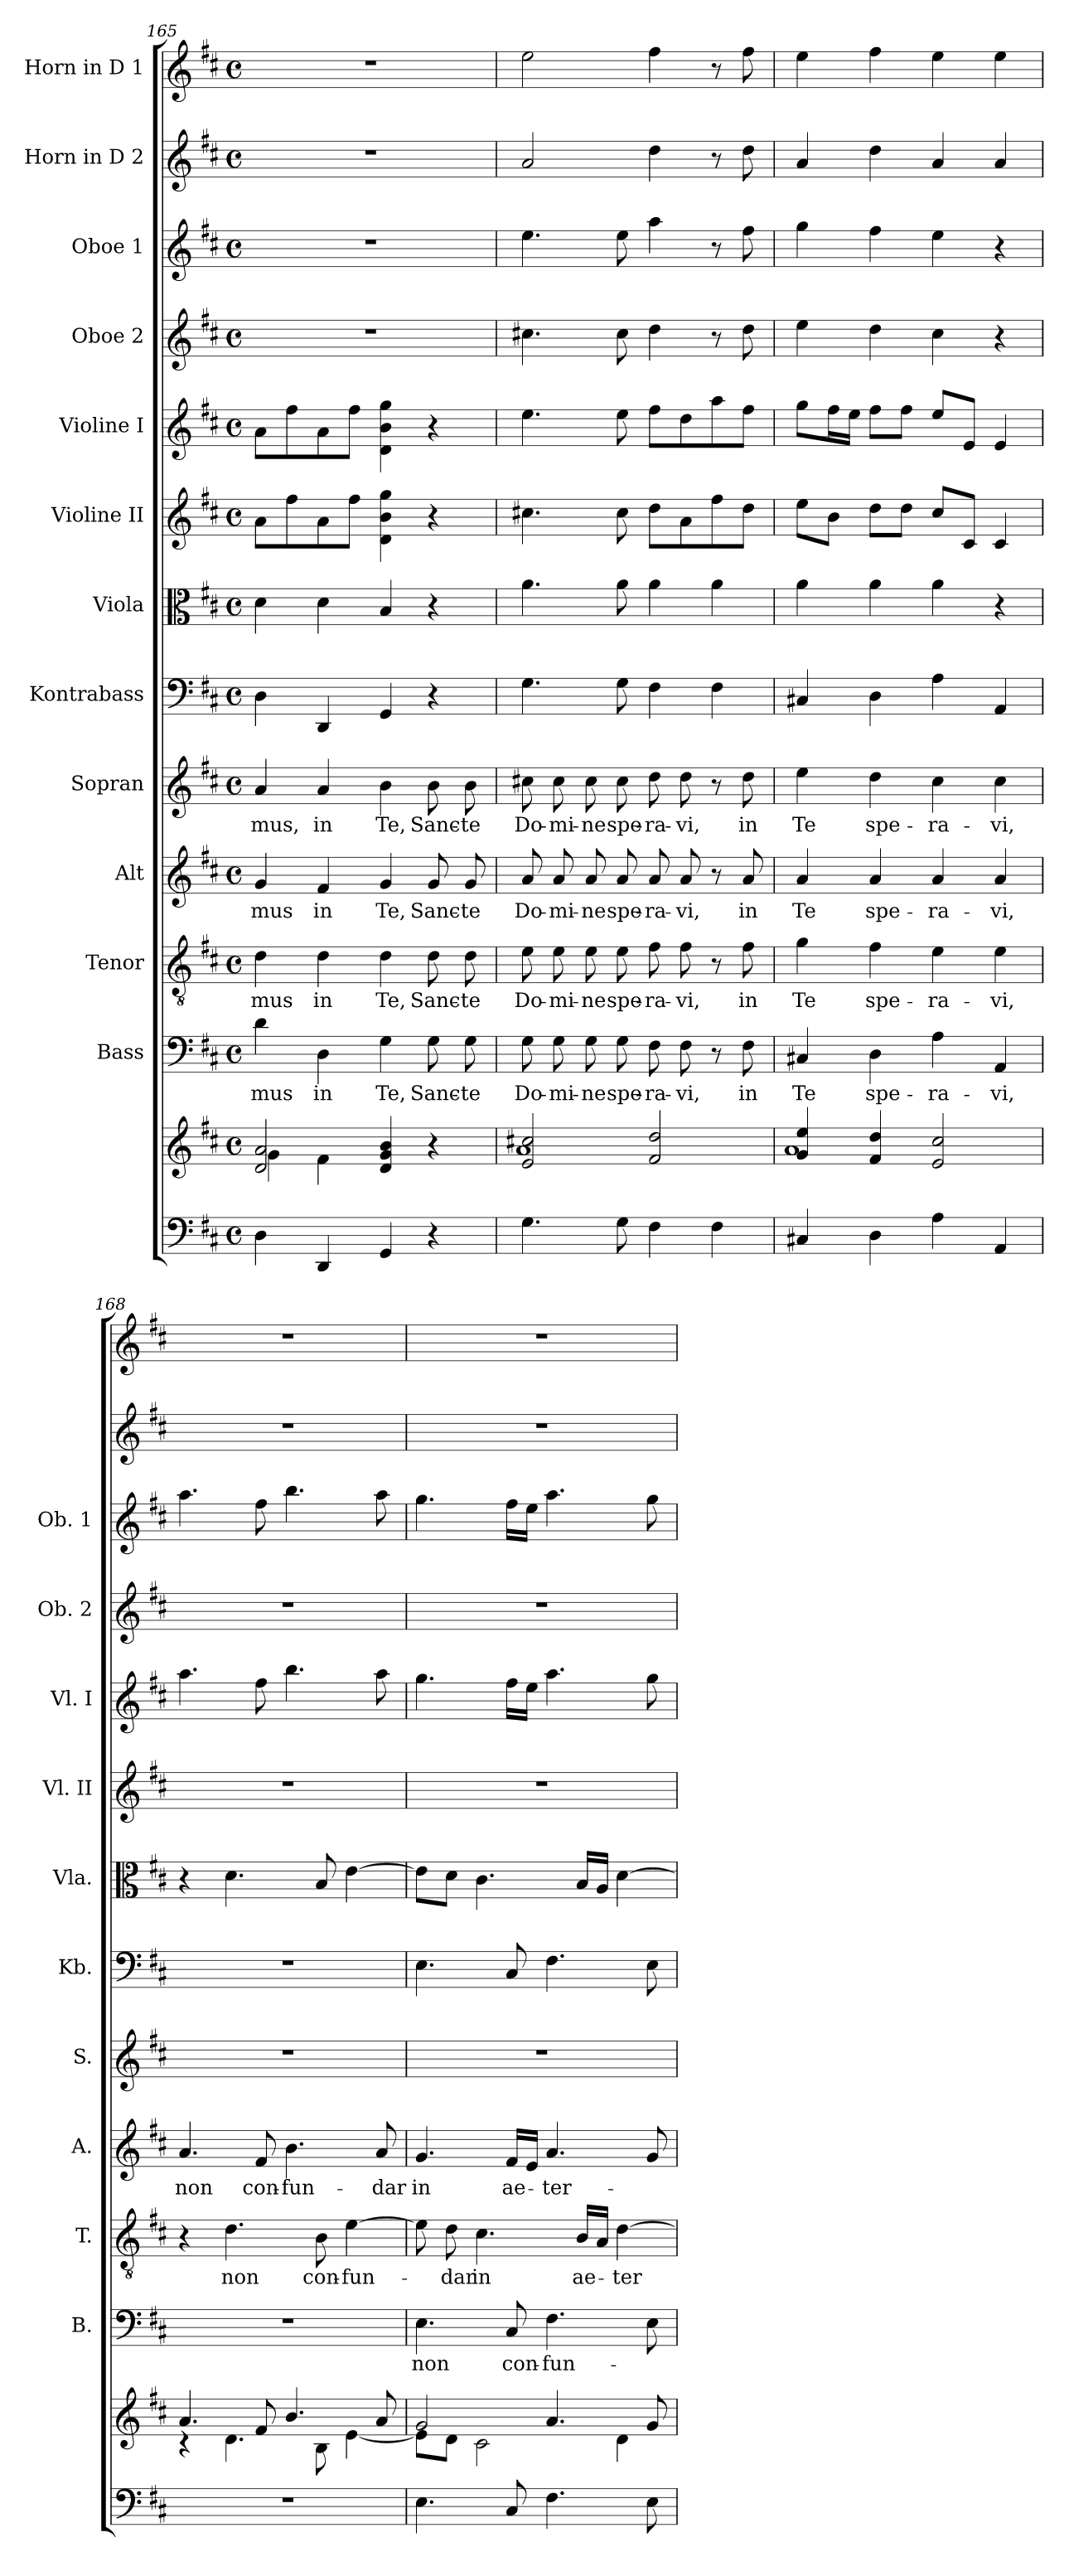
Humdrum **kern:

**kern	**kern	**kern	**text	**kern	**text	**kern	**text	**kern	**text	**kern	**kern	**kern	**kern	**kern	**kern	**kern	**kern
*part13	*part13	*part12	*part12	*part11	*part11	*part10	*part10	*part9	*part9	*part8	*part7	*part6	*part5	*part4	*part3	*part2	*part1
*staff14	*staff13	*staff12	*staff12	*staff11	*staff11	*staff10	*staff10	*staff9	*staff9	*staff8	*staff7	*staff6	*staff5	*staff4	*staff3	*staff2	*staff1
*	*	*I"Bass	*	*I"Tenor	*	*I"Alt	*	*I"Sopran	*	*I"Kontrabass	*I"Viola	*I"Violine II	*I"Violine I	*I"Oboe 2	*I"Oboe 1	*I"Horn in D 2	*I"Horn in D 1
*	*	*I'B.	*	*I'T.	*	*I'A.	*	*I'S.	*	*I'Kb.	*I'Vla.	*I'Vl. II	*I'Vl. I	*I'Ob. 2	*I'Ob. 1	*	*
*clefF4	*clefG2	*clefF4	*	*clefGv2	*	*clefG2	*	*clefG2	*	*clefF4	*clefC3	*clefG2	*clefG2	*clefG2	*clefG2	*clefG2	*clefG2
*	*	*	*	*	*	*	*	*	*	*ITrd7c12	*	*	*	*	*	*ITrd7c12	*ITrd7c12
*k[f#c#]	*k[f#c#]	*k[f#c#]	*	*k[f#c#]	*	*k[f#c#]	*	*k[f#c#]	*	*k[f#c#]	*k[f#c#]	*k[f#c#]	*k[f#c#]	*k[f#c#]	*k[f#c#]	*k[f#c#]	*k[f#c#]
*D:	*D:	*D:	*	*D:	*	*D:	*	*D:	*	*D:	*D:	*D:	*D:	*D:	*D:	*D:	*D:
*M4/4	*M4/4	*M4/4	*	*M4/4	*	*M4/4	*	*M4/4	*	*M4/4	*M4/4	*M4/4	*M4/4	*M4/4	*M4/4	*M4/4	*M4/4
*met(c)	*met(c)	*met(c)	*	*met(c)	*	*met(c)	*	*met(c)	*	*met(c)	*met(c)	*met(c)	*met(c)	*met(c)	*met(c)	*met(c)	*met(c)
=165	=165	=165	=165	=165	=165	=165	=165	=165	=165	=165	=165	=165	=165	=165	=165	=165	=165
*	*^	*	*	*	*	*	*	*	*	*	*	*	*	*	*	*	*
!	!	!	!	!LO:LY:b	!	!LO:LY:b	!	!LO:LY:b	!	!LO:LY:b	!	!	!	!	!	!	!	!
4D\	2d/ 2a/	4g\	4d\	-mus	4d\	-mus	4g/	-mus	4a/	-mus,	4DD\	4d\	8a\L	8a\L	1r	1r	1r	1r
.	.	.	.	.	.	.	.	.	.	.	.	.	8ff#\	8ff#\	.	.	.	.
!	!	!	!	!LO:LY:b	!	!LO:LY:b	!	!LO:LY:b	!	!LO:LY:b	!	!	!	!	!	!	!	!
4DD/	.	4f#\	4D\	in	4d\	in	4f#/	in	4a/	in	4DDD/	4d\	8a\	8a\	.	.	.	.
.	.	.	.	.	.	.	.	.	.	.	.	.	8ff#\J	8ff#\J	.	.	.	.
!	!	!	!	!LO:LY:b	!	!LO:LY:b	!	!LO:LY:b	!	!LO:LY:b	!	!	!	!	!	!	!	!
4GG/	4d/ 4g/ 4b/	2ryy	4G\	Te,	4d\	Te,	4g/	Te,	4b\	Te,	4GGG/	4B/	4d\ 4b\ 4gg\	4d\ 4b\ 4gg\	.	.	.	.
!	!	!	!	!LO:LY:b	!	!LO:LY:b	!	!LO:LY:b	!	!LO:LY:b	!	!	!	!	!	!	!	!
4r	4r	.	8G\	Sanc-	8d\	Sanc-	8g/	Sanc-	8b\	Sanc-	4r	4r	4r	4r	.	.	.	.
!	!	!	!	!LO:LY:b	!	!LO:LY:b	!	!LO:LY:b	!	!LO:LY:b	!	!	!	!	!	!	!	!
.	.	.	8G\	-te	8d\	-te	8g/	-te	8b\	-te	.	.	.	.	.	.	.	.
=166	=166	=166	=166	=166	=166	=166	=166	=166	=166	=166	=166	=166	=166	=166	=166	=166	=166	=166
!	!	!	!	!LO:LY:b	!	!LO:LY:b	!	!LO:LY:b	!	!LO:LY:b	!	!	!	!	!	!	!	!
4.G\	2e/ 2cc#X/	1a	8G\	Do-	8e\	Do-	8a/	Do-	8cc#X\	Do-	4.GG\	4.a\	4.cc#X\	4.ee\	4.cc#X\	4.ee\	2A/	2e\
!	!	!	!	!LO:LY:b	!	!LO:LY:b	!	!LO:LY:b	!	!LO:LY:b	!	!	!	!	!	!	!	!
.	.	.	8G\	-mi-	8e\	-mi-	8a/	-mi-	8cc#\	-mi-	.	.	.	.	.	.	.	.
!	!	!	!	!LO:LY:b	!	!LO:LY:b	!	!LO:LY:b	!	!LO:LY:b	!	!	!	!	!	!	!	!
.	.	.	8G\	-ne	8e\	-ne	8a/	-ne	8cc#\	-ne	.	.	.	.	.	.	.	.
!	!	!	!	!LO:LY:b	!	!LO:LY:b	!	!LO:LY:b	!	!LO:LY:b	!	!	!	!	!	!	!	!
8G\	.	.	8G\	spe-	8e\	spe-	8a/	spe-	8cc#\	spe-	8GG\	8a\	8cc#\	8ee\	8cc#\	8ee\	.	.
!	!	!	!	!LO:LY:b	!	!LO:LY:b	!	!LO:LY:b	!	!LO:LY:b	!	!	!	!	!	!	!	!
4F#\	2f#/ 2dd/	.	8F#\	-ra-	8f#\	-ra-	8a/	-ra-	8dd\	-ra-	4FF#\	4a\	8dd\L	8ff#\L	4dd\	4aa\	4d\	4f#\
!	!	!	!	!LO:LY:b	!	!LO:LY:b	!	!LO:LY:b	!	!LO:LY:b	!	!	!	!	!	!	!	!
.	.	.	8F#\	-vi,	8f#\	-vi,	8a/	-vi,	8dd\	-vi,	.	.	8a\	8dd\	.	.	.	.
4F#\	.	.	8r	.	8r	.	8r	.	8r	.	4FF#\	4a\	8ff#\	8aa\	8r	8r	8r	8r
!	!	!	!	!LO:LY:b	!	!LO:LY:b	!	!LO:LY:b	!	!LO:LY:b	!	!	!	!	!	!	!	!
.	.	.	8F#\	in	8f#\	in	8a/	in	8dd\	in	.	.	8dd\J	8ff#\J	8dd\	8ff#\	8d\	8f#\
!!LO:PB:g=z
=167	=167	=167	=167	=167	=167	=167	=167	=167	=167	=167	=167	=167	=167	=167	=167	=167	=167	=167
!	!	!	!	!LO:LY:b	!	!LO:LY:b	!	!LO:LY:b	!	!LO:LY:b	!	!	!	!	!	!	!	!
4C#X/	4g/ 4ee/	1a	4C#X/	Te	4g\	Te	4a/	Te	4ee\	Te	4CC#X/	4a\	8ee\L	8gg\L	4ee\	4gg\	4A/	4e\
.	.	.	.	.	.	.	.	.	.	.	.	.	8b\J	16ff#\L	.	.	.	.
.	.	.	.	.	.	.	.	.	.	.	.	.	.	16ee\JJ	.	.	.	.
!	!	!	!	!LO:LY:b	!	!LO:LY:b	!	!LO:LY:b	!	!LO:LY:b	!	!	!	!	!	!	!	!
4D\	4f#/ 4dd/	.	4D\	spe-	4f#\	spe-	4a/	spe-	4dd\	spe-	4DD\	4a\	8dd\L	8ff#\L	4dd\	4ff#\	4d\	4f#\
.	.	.	.	.	.	.	.	.	.	.	.	.	8dd\J	8ff#\J	.	.	.	.
!	!	!	!	!LO:LY:b	!	!LO:LY:b	!	!LO:LY:b	!	!LO:LY:b	!	!	!	!	!	!	!	!
4A\	2e/ 2cc#/	.	4A\	-ra-	4e\	-ra-	4a/	-ra-	4cc#\	-ra-	4AA\	4a\	8cc#/L	8ee/L	4cc#\	4ee\	4A/	4e\
.	.	.	.	.	.	.	.	.	.	.	.	.	8c#/J	8e/J	.	.	.	.
!	!	!	!	!LO:LY:b	!	!LO:LY:b	!	!LO:LY:b	!	!LO:LY:b	!	!	!	!	!	!	!	!
4AA/	.	.	4AA/	-vi,	4e\	-vi,	4a/	-vi,	4cc#\	-vi,	4AAA/	4r	4c#/	4e/	4r	4r	4A/	4e\
=168	=168	=168	=168	=168	=168	=168	=168	=168	=168	=168	=168	=168	=168	=168	=168	=168	=168	=168
!	!	!	!	!	!	!	!	!LO:LY:b	!	!	!	!	!	!	!	!	!	!
1r	4.a/	4rc	1r	.	4r	.	4.a/	non	1r	.	1r	4r	1r	4.aa\	1r	4.aa\	1r	1r
!	!	!	!	!	!	!LO:LY:b	!	!	!	!	!	!	!	!	!	!	!	!
.	.	4.d\	.	.	4.d\	non	.	.	.	.	.	4.d\	.	.	.	.	.	.
!	!	!	!	!	!	!	!	!LO:LY:b	!	!	!	!	!	!	!	!	!	!
.	8f#/	.	.	.	.	.	8f#/	con-	.	.	.	.	.	8ff#\	.	8ff#\	.	.
!	!	!	!	!	!	!	!	!LO:LY:b	!	!	!	!	!	!	!	!	!	!
.	4.b/	.	.	.	.	.	4.b\	-fun-	.	.	.	.	.	4.bb\	.	4.bb\	.	.
!	!	!	!	!	!	!LO:LY:b	!	!	!	!	!	!	!	!	!	!	!	!
.	.	8B\	.	.	8B\	con-	.	.	.	.	.	8B/	.	.	.	.	.	.
!	!	!	!	!	!	!LO:LY:b	!	!	!	!	!	!	!	!	!	!	!	!
.	.	[<4e\	.	.	[4e\	-fun-	.	.	.	.	.	[4e\	.	.	.	.	.	.
!	!	!	!	!	!	!	!	!LO:LY:b	!	!	!	!	!	!	!	!	!	!
.	8a/	.	.	.	.	.	8a/	-dar	.	.	.	.	.	8aa\	.	8aa\	.	.
=169	=169	=169	=169	=169	=169	=169	=169	=169	=169	=169	=169	=169	=169	=169	=169	=169	=169	=169
!	!	!	!	!LO:LY:b	!	!	!	!LO:LY:b	!	!	!	!	!	!	!	!	!	!
4.E\	2g/	8e\L]	4.E\	non	8e\]	.	4.g/	in	1r	.	4.EE\	8e\L]	1r	4.gg\	1r	4.gg\	1r	1r
!	!	!	!	!	!	!LO:LY:b	!	!	!	!	!	!	!	!	!	!	!	!
.	.	8d\J	.	.	8d\	-dar	.	.	.	.	.	8d\J	.	.	.	.	.	.
!	!	!	!	!	!	!LO:LY:b	!	!	!	!	!	!	!	!	!	!	!	!
.	.	2c#\	.	.	4.c#\	in	.	.	.	.	.	4.c#\	.	.	.	.	.	.
!	!	!	!	!LO:LY:b	!	!	!	!LO:LY:b	!	!	!	!	!	!	!	!	!	!
8C#/	.	.	8C#/	con-	.	.	16f#/LL	ae-	.	.	8CC#/	.	.	16ff#\LL	.	16ff#\LL	.	.
.	.	.	.	.	.	.	16e/JJ	.	.	.	.	.	.	16ee\JJ	.	16ee\JJ	.	.
!	!	!	!	!LO:LY:b	!	!	!	!LO:LY:b	!	!	!	!	!	!	!	!	!	!
4.F#\	4.a/	.	4.F#\	-fun-	.	.	4.a/	-ter-	.	.	4.FF#\	.	.	4.aa\	.	4.aa\	.	.
!	!	!	!	!	!	!LO:LY:b	!	!	!	!	!	!	!	!	!	!	!	!
.	.	.	.	.	16B/LL	ae-	.	.	.	.	.	16B/LL	.	.	.	.	.	.
.	.	.	.	.	16A/JJ	.	.	.	.	.	.	16A/JJ	.	.	.	.	.	.
!	!	!	!	!	!	!LO:LY:b	!	!	!	!	!	!	!	!	!	!	!	!
.	.	4d\	.	.	[4d\	-ter-	.	.	.	.	.	[4d\	.	.	.	.	.	.
8E\	8g/	.	8E\	.	.	.	8g/	.	.	.	8EE\	.	.	8gg\	.	8gg\	.	.
*	*v	*v	*	*	*	*	*	*	*	*	*	*	*	*	*	*	*	*
=	=	=	=	=	=	=	=	=	=	=	=	=	=	=	=	=	=
*-	*-	*-	*-	*-	*-	*-	*-	*-	*-	*-	*-	*-	*-	*-	*-	*-	*-
